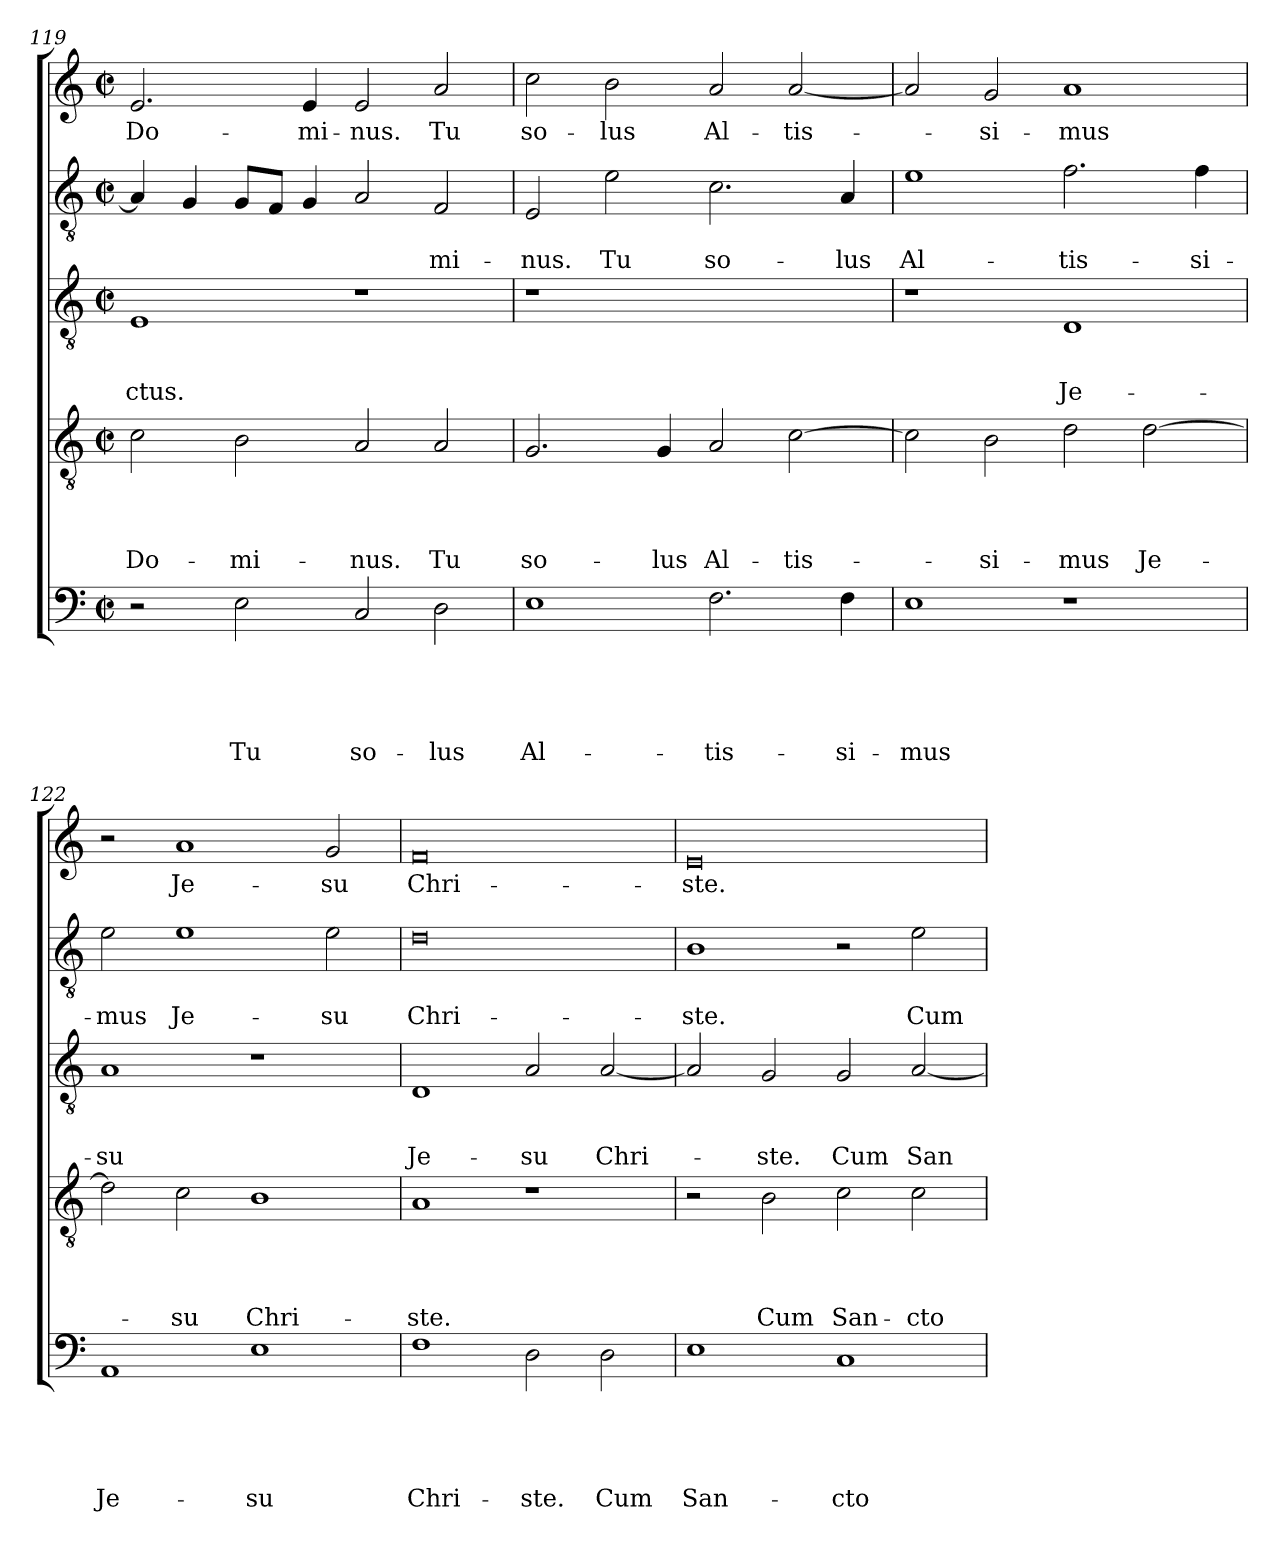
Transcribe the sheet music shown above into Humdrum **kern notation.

**kern	**text	**text	**text	**text	**text	**kern	**text	**text	**text	**text	**kern	**text	**text	**text	**kern	**text	**text	**kern	**text
*part5	*part5	*part5	*part5	*part5	*part5	*part4	*part4	*part4	*part4	*part4	*part3	*part3	*part3	*part3	*part2	*part2	*part2	*part1	*part1
*staff5	*staff5	*staff5	*staff5	*staff5	*staff5	*staff4	*staff4	*staff4	*staff4	*staff4	*staff3	*staff3	*staff3	*staff3	*staff2	*staff2	*staff2	*staff1	*staff1
*clefF4	*	*	*	*	*	*clefGv2	*	*	*	*	*clefGv2	*	*	*	*clefGv2	*	*	*clefG2	*
*k[]	*	*	*	*	*	*k[]	*	*	*	*	*k[]	*	*	*	*k[]	*	*	*k[]	*
*C:	*	*	*	*	*	*C:	*	*	*	*	*C:	*	*	*	*C:	*	*	*C:	*
*M2/2	*	*	*	*	*	*M2/2	*	*	*	*	*M2/2	*	*	*	*M2/2	*	*	*M2/2	*
*met(c|)	*	*	*	*	*	*met(c|)	*	*	*	*	*met(c|)	*	*	*	*met(c|)	*	*	*met(c|)	*
=119	=119	=119	=119	=119	=119	=119	=119	=119	=119	=119	=119	=119	=119	=119	=119	=119	=119	=119	=119
2r	.	.	.	.	.	2c\	.	.	.	Do-	1E	.	.	-ctus.	4A/]	.	.	2.e/	Do-
.	.	.	.	.	.	.	.	.	.	.	.	.	.	.	4G/	.	.	.	.
2E\	.	.	.	.	Tu	2B\	.	.	.	-mi-	.	.	.	.	8G/L	.	.	.	.
.	.	.	.	.	.	.	.	.	.	.	.	.	.	.	8F/J	.	.	.	.
.	.	.	.	.	.	.	.	.	.	.	.	.	.	.	4G/	.	.	4e/	-mi-
2C/	.	.	.	.	so-	2A/	.	.	.	-nus.	1r	.	.	.	2A/	.	.	2e/	-nus.
2D\	.	.	.	.	-lus	2A/	.	.	.	Tu	.	.	.	.	2F/	.	-mi-	2a/	Tu
=120	=120	=120	=120	=120	=120	=120	=120	=120	=120	=120	=120	=120	=120	=120	=120	=120	=120	=120	=120
1E	.	.	.	.	Al-	2.G/	.	.	.	so-	1r	.	.	.	2E/	.	-nus.	2cc\	so-
.	.	.	.	.	.	.	.	.	.	.	.	.	.	.	2e\	.	Tu	2b\	-lus
.	.	.	.	.	.	4G/	.	.	.	-lus	.	.	.	.	.	.	.	.	.
2.F\	.	.	.	.	-tis-	2A/	.	.	.	Al-	1ryy	.	.	.	2.c\	.	so-	2a/	Al-
.	.	.	.	.	.	[2c\	.	.	.	-tis-	.	.	.	.	.	.	.	[2a/	-tis-
4F\	.	.	.	.	-si-	.	.	.	.	.	.	.	.	.	4A/	.	-lus	.	.
=121	=121	=121	=121	=121	=121	=121	=121	=121	=121	=121	=121	=121	=121	=121	=121	=121	=121	=121	=121
1E	.	.	.	.	-mus	2c\]	.	.	.	.	1r	.	.	.	1e	.	Al-	2a/]	.
.	.	.	.	.	.	2B\	.	.	.	-si-	.	.	.	.	.	.	.	2g/	-si-
1r	.	.	.	.	.	2d\	.	.	.	-mus	1D	.	.	Je-	2.f\	.	-tis-	1a	-mus
.	.	.	.	.	.	[2d\	.	.	.	Je-	.	.	.	.	.	.	.	.	.
.	.	.	.	.	.	.	.	.	.	.	.	.	.	.	4f\	.	-si-	.	.
=122	=122	=122	=122	=122	=122	=122	=122	=122	=122	=122	=122	=122	=122	=122	=122	=122	=122	=122	=122
1AA	.	.	.	.	Je-	2d\]	.	.	.	.	1A	.	.	-su	2e\	.	-mus	2r	.
.	.	.	.	.	.	2c\	.	.	.	-su	.	.	.	.	1e	.	Je-	1a	Je-
1E	.	.	.	.	-su	1B	.	.	.	Chri-	1r	.	.	.	.	.	.	.	.
.	.	.	.	.	.	.	.	.	.	.	.	.	.	.	2e\	.	-su	2g/	-su
!!LO:LB:g=z
=123	=123	=123	=123	=123	=123	=123	=123	=123	=123	=123	=123	=123	=123	=123	=123	=123	=123	=123	=123
1F	.	.	.	.	Chri-	1A	.	.	.	-ste.	1D	.	.	Je-	0d	.	Chri-	0f	Chri-
2D\	.	.	.	.	-ste.	1r	.	.	.	.	2A/	.	.	-su	.	.	.	.	.
2D\	.	.	.	.	Cum	.	.	.	.	.	[2A/	.	.	Chri-	.	.	.	.	.
=124	=124	=124	=124	=124	=124	=124	=124	=124	=124	=124	=124	=124	=124	=124	=124	=124	=124	=124	=124
1E	.	.	.	.	San-	2r	.	.	.	.	2A/]	.	.	.	1B	.	-ste.	0e	-ste.
.	.	.	.	.	.	2B\	.	.	.	Cum	2G/	.	.	-ste.	.	.	.	.	.
1C	.	.	.	.	-cto	2c\	.	.	.	San-	2G/	.	.	Cum	2r	.	.	.	.
.	.	.	.	.	.	2c\	.	.	.	-cto	[2A/	.	.	San-	2e\	.	Cum	.	.
=	=	=	=	=	=	=	=	=	=	=	=	=	=	=	=	=	=	=	=
*-	*-	*-	*-	*-	*-	*-	*-	*-	*-	*-	*-	*-	*-	*-	*-	*-	*-	*-	*-
